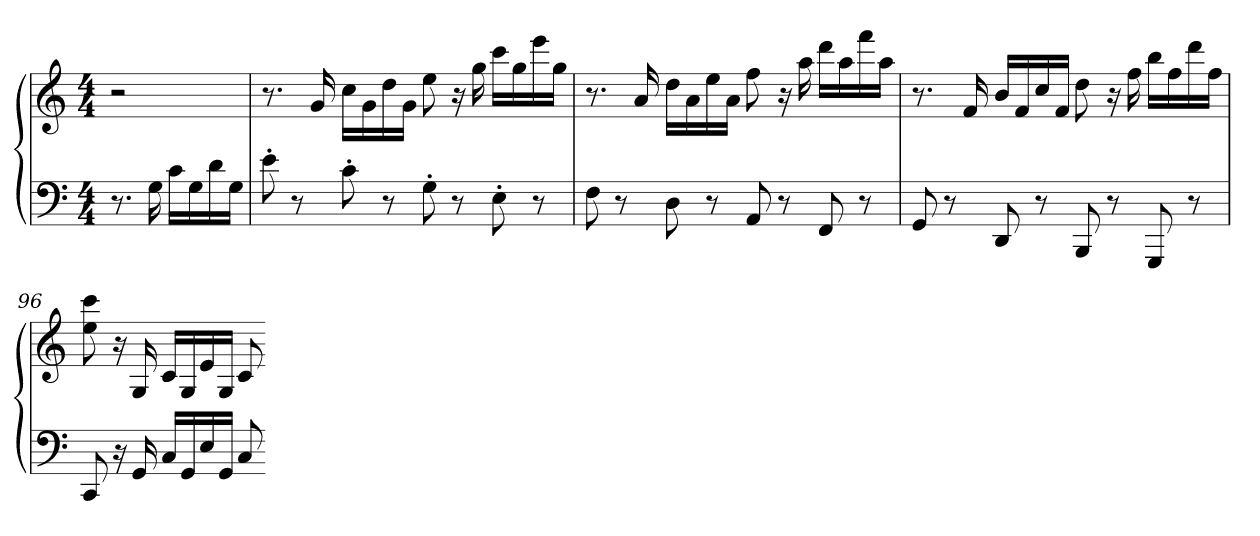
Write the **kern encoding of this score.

**kern	**kern
*part1	*part1
*staff2	*staff1
*clefF4	*clefG2
*k[]	*k[]
*C:	*C:
*M4/4	*M4/4
=	=
8.r	2r
16G	.
16cLL	.
16G	.
16d	.
16GJJ	.
=93	=93
8e'	8.r
8r	.
.	16g
8c'	16ccLL
.	16g
8r	16dd
.	16gJJ
8G'	8ee
8r	16r
.	16gg
8E'	16cccLL
.	16gg
8r	16eee
.	16ggJJ
=94	=94
8F	8.r
8r	.
.	16a
8D	16ddLL
.	16a
8r	16ee
.	16aJJ
8AA	8ff
8r	16r
.	16aa
8FF	16dddLL
.	16aa
8r	16fff
.	16aaJJ
=95	=95
8GG	8.r
8r	.
.	16f
8DD	16bLL
.	16f
8r	16cc
.	16fJJ
8BBB	8dd
8r	16r
.	16ff
8GGG	16bbLL
.	16ff
8r	16ddd
.	16ffJJ
=96	=96
8CC	8ee 8ccc
16r	16r
16GG	16G
16CLL	16cLL
16GG	16G
16E	16e
16GGJJ	16GJJ
8C	8c
=-	=-
*-	*-
